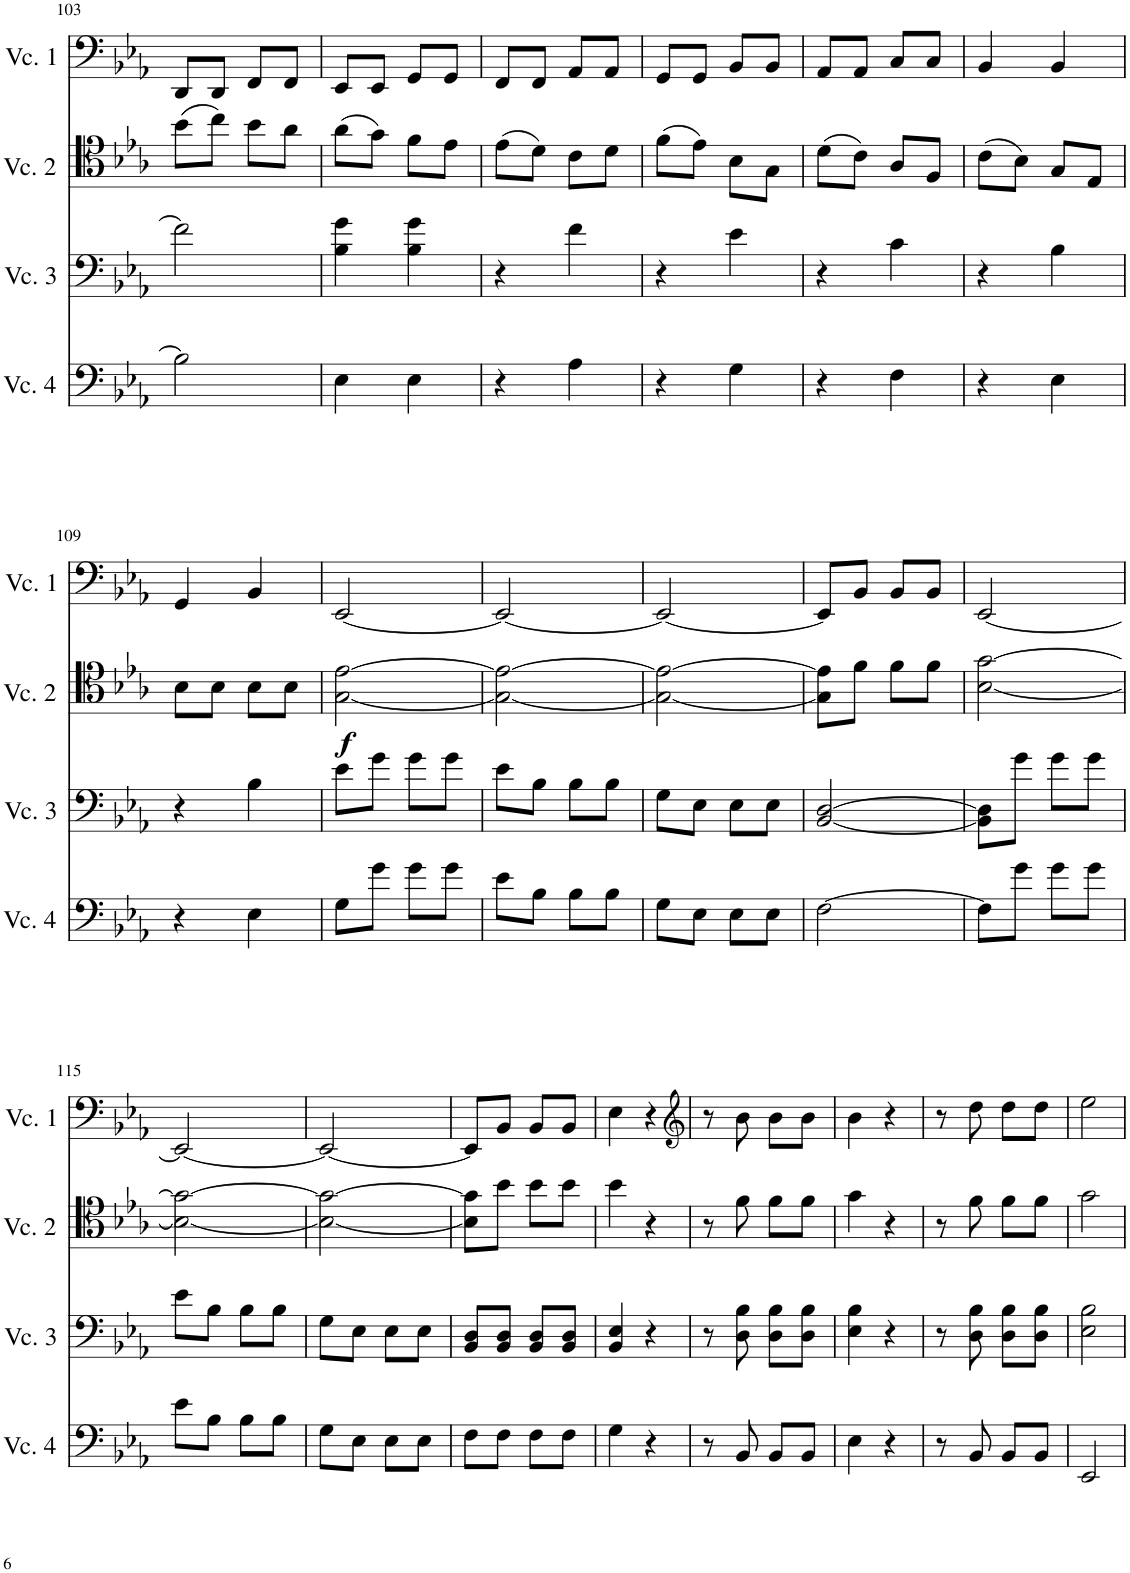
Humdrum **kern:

**kern	**kern	**kern	**dynam	**kern
*part4	*part3	*part2	*part2	*part1
*staff4	*staff3	*staff2	*staff2	*staff1
*I"Cello 4	*I"Cello 3	*I"Cello 2	*	*I"Cello 1
!!LO:PB:g=z
*clefF4	*clefF4	*clefC4	*	*clefF4
*k[b-e-a-]	*k[b-e-a-]	*k[b-e-a-]	*	*k[b-e-a-]
*M2/4	*M2/4	*M2/4	*	*M2/4
=103	=103	=103	=103	=103
2B-\]	2f\]	(8b-\L	.	8DD/L
.	.	8cc\J)	.	8DD/J
.	.	8b-\L	.	8FF/L
.	.	8a-\J	.	8FF/J
=104	=104	=104	=104	=104
4E-\	4B-\ 4g\	(8a-\L	.	8EE-/L
.	.	8g\J)	.	8EE-/J
4E-\	4B-\ 4g\	8f\L	.	8GG/L
.	.	8e-\J	.	8GG/J
=105	=105	=105	=105	=105
4r	4r	(8e-\L	.	8FF/L
.	.	8d\J)	.	8FF/J
4A-\	4f\	8c\L	.	8AA-/L
.	.	8d\J	.	8AA-/J
=106	=106	=106	=106	=106
4r	4r	(8f\L	.	8GG/L
.	.	8e-\J)	.	8GG/J
4G\	4e-\	8B-\L	.	8BB-/L
.	.	8G\J	.	8BB-/J
=107	=107	=107	=107	=107
4r	4r	(8d\L	.	8AA-/L
.	.	8c\J)	.	8AA-/J
4F\	4c\	8A-/L	.	8C/L
.	.	8F/J	.	8C/J
=108	=108	=108	=108	=108
4r	4r	(8c\L	.	4BB-/
.	.	8B-\J)	.	.
4E-\	4B-\	8G/L	.	4BB-/
.	.	8E-/J	.	.
!!LO:LB:g=z
=109	=109	=109	=109	=109
4r	4r	8B-\L	.	4GG/
.	.	8B-\J	.	.
4E-\	4B-\	8B-\L	.	4BB-/
.	.	8B-\J	.	.
=110	=110	=110	=110	=110
!	!	!	!LO:DY:b	!
8G\L	8e-\L	[2G\ [2e-\	f	[2EE-/
8g\J	8g\J	.	.	.
8g\L	8g\L	.	.	.
8g\J	8g\J	.	.	.
=111	=111	=111	=111	=111
8e-\L	8e-\L	2G\_ 2e-\_	.	2EE-/_
8B-\J	8B-\J	.	.	.
8B-\L	8B-\L	.	.	.
8B-\J	8B-\J	.	.	.
=112	=112	=112	=112	=112
8G\L	8G\L	2G\_ 2e-\_	.	2EE-/_
8E-\J	8E-\J	.	.	.
8E-\L	8E-\L	.	.	.
8E-\J	8E-\J	.	.	.
=113	=113	=113	=113	=113
[2F\	[2BB-/ [2D/	8G\] 8e-\]L	.	8EE-/L]
.	.	8f\J	.	8BB-/J
.	.	8f\L	.	8BB-/L
.	.	8f\J	.	8BB-/J
=114	=114	=114	=114	=114
8F\L]	8BB-\] 8D\]L	[2B-\ [2g\	.	[2EE-/
8g\J	8g\J	.	.	.
8g\L	8g\L	.	.	.
8g\J	8g\J	.	.	.
!!LO:LB:g=z
=115	=115	=115	=115	=115
8e-\L	8e-\L	2B-\_ 2g\_	.	2EE-/_
8B-\J	8B-\J	.	.	.
8B-\L	8B-\L	.	.	.
8B-\J	8B-\J	.	.	.
=116	=116	=116	=116	=116
8G\L	8G\L	2B-\_ 2g\_	.	2EE-/_
8E-\J	8E-\J	.	.	.
8E-\L	8E-\L	.	.	.
8E-\J	8E-\J	.	.	.
=117	=117	=117	=117	=117
8F\L	8BB-/ 8D/L	8B-\] 8g\]L	.	8EE-/L]
8F\J	8BB-/ 8D/J	8b-\J	.	8BB-/J
8F\L	8BB-/ 8D/L	8b-\L	.	8BB-/L
8F\J	8BB-/ 8D/J	8b-\J	.	8BB-/J
=118	=118	=118	=118	=118
4G\	4BB-/ 4E-/	4b-\	.	4E-\
4r	4r	4r	.	4r
=119	=119	=119	=119	=119
*	*	*	*	*clefG2
8r	8r	8r	.	8r
8BB-/	8D\ 8B-\	8f\	.	8b-\
8BB-/L	8D\ 8B-\L	8f\L	.	8b-\L
8BB-/J	8D\ 8B-\J	8f\J	.	8b-\J
=120	=120	=120	=120	=120
4E-\	4E-\ 4B-\	4g\	.	4b-\
4r	4r	4r	.	4r
=121	=121	=121	=121	=121
8r	8r	8r	.	8r
8BB-/	8D\ 8B-\	8f\	.	8dd\
8BB-/L	8D\ 8B-\L	8f\L	.	8dd\L
8BB-/J	8D\ 8B-\J	8f\J	.	8dd\J
=122	=122	=122	=122	=122
2EE-/	2E-\ 2B-\	2g\	.	2ee-\
=	=	=	=	=
*-	*-	*-	*-	*-
